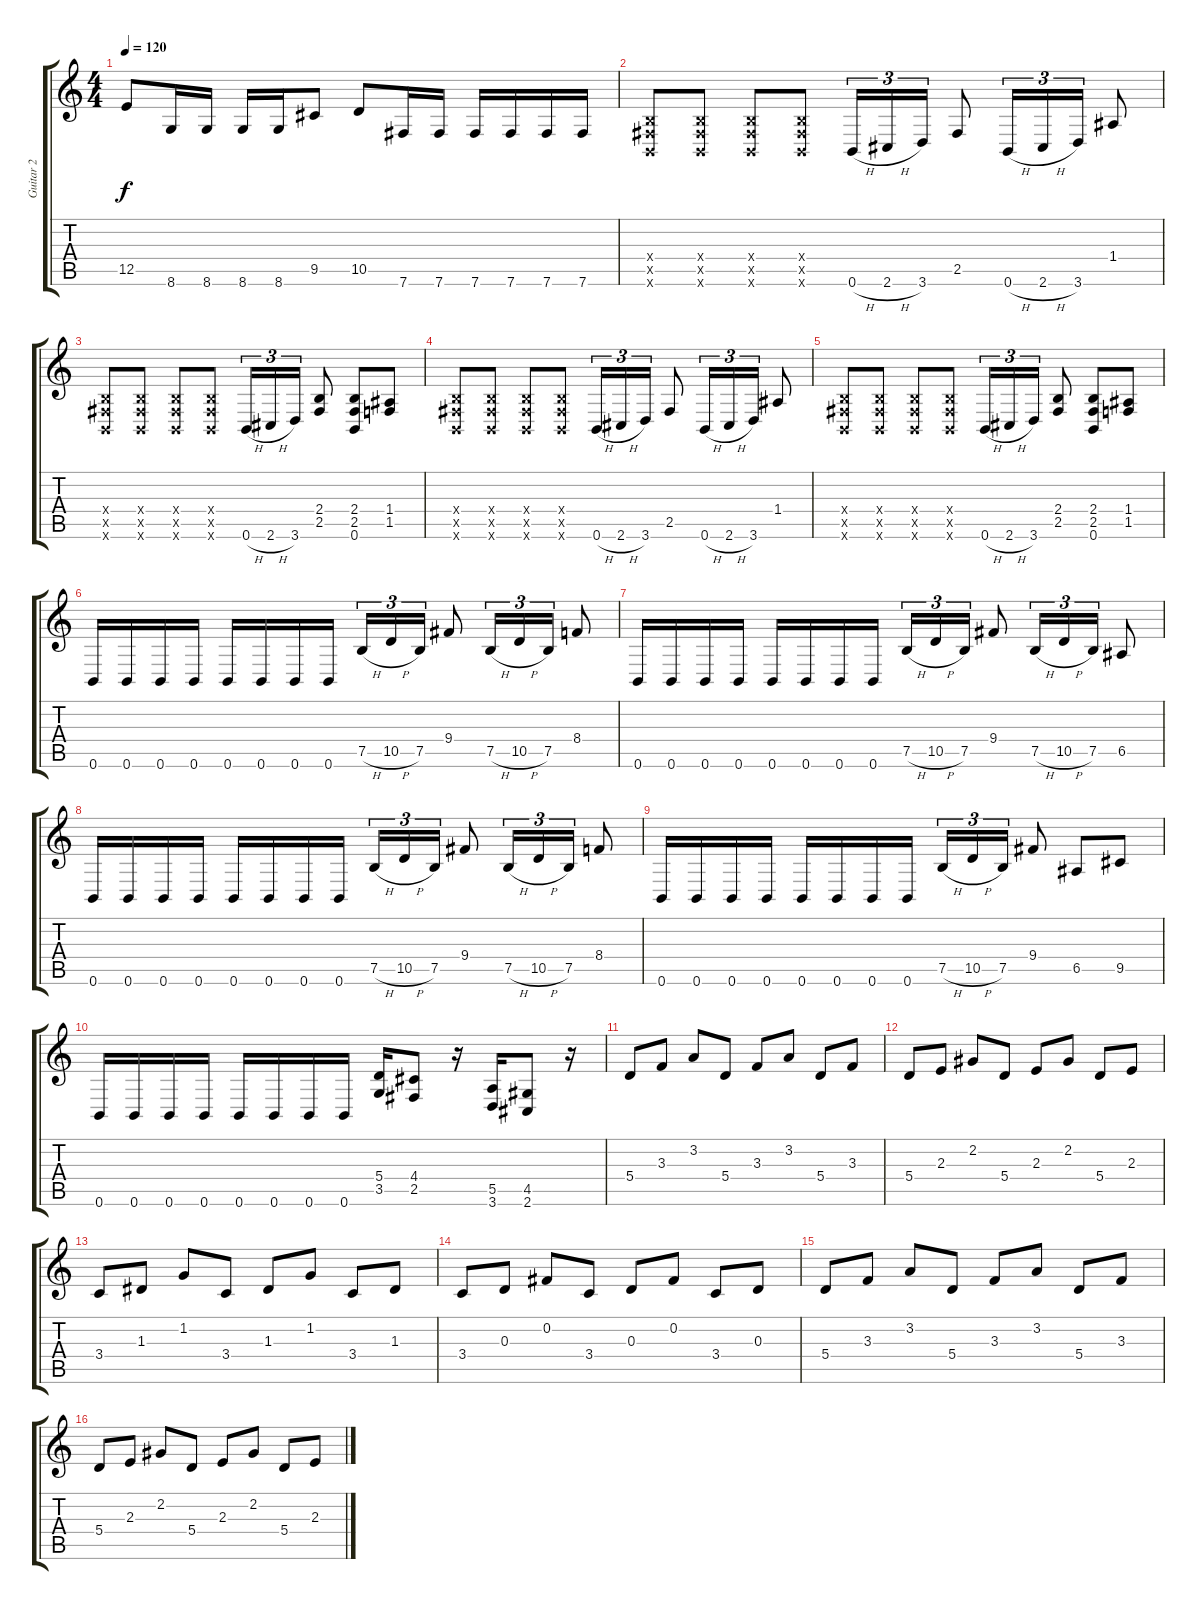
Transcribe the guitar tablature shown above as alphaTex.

\track ("Guitar 2" "Guitar 2") {instrument distortionguitar}
\staff {score tabs}
\tuning (B3 Gb3 D3 A2 E2 B1) {hide}
\ts (4 4)
\tempo 120
\clef g2
\ks c
12.5.8{dy f} 8.6.16 8.6.16 8.6.16 8.6.16 9.5.8 10.5.8 7.6.16 7.6.16 7.6.16 7.6.16 7.6.16 7.6.16 |
(2.4{x} 2.5{x} 0.6{x}).8 (2.4{x} 2.5{x} 0.6{x}).8 (2.4{x} 2.5{x} 0.6{x}).8 (2.4{x} 2.5{x} 0.6{x}).8 0.6{h}.16{tu (3 2)} 2.6{h}.16{tu (3 2)} 3.6.16{tu (3 2)} 2.5.8 0.6{h}.16{tu (3 2)} 2.6{h}.16{tu (3 2)} 3.6.16{tu (3 2)} 1.4.8 |
(2.4{x} 2.5{x} 0.6{x}).8 (2.4{x} 2.5{x} 0.6{x}).8 (2.4{x} 2.5{x} 0.6{x}).8 (2.4{x} 2.5{x} 0.6{x}).8 0.6{h}.16{tu (3 2)} 2.6{h}.16{tu (3 2)} 3.6.16{tu (3 2)} (2.4 2.5).8 (2.4 2.5 0.6).8 (1.4 1.5).8 |
(2.4{x} 2.5{x} 0.6{x}).8 (2.4{x} 2.5{x} 0.6{x}).8 (2.4{x} 2.5{x} 0.6{x}).8 (2.4{x} 2.5{x} 0.6{x}).8 0.6{h}.16{tu (3 2)} 2.6{h}.16{tu (3 2)} 3.6.16{tu (3 2)} 2.5.8 0.6{h}.16{tu (3 2)} 2.6{h}.16{tu (3 2)} 3.6.16{tu (3 2)} 1.4.8 |
(2.4{x} 2.5{x} 0.6{x}).8 (2.4{x} 2.5{x} 0.6{x}).8 (2.4{x} 2.5{x} 0.6{x}).8 (2.4{x} 2.5{x} 0.6{x}).8 0.6{h}.16{tu (3 2)} 2.6{h}.16{tu (3 2)} 3.6.16{tu (3 2)} (2.4 2.5).8 (2.4 2.5 0.6).8 (1.4 1.5).8 |
0.6.16 0.6.16 0.6.16 0.6.16 0.6.16 0.6.16 0.6.16 0.6.16 7.5{h}.16{tu (3 2)} 10.5{h}.16{tu (3 2)} 7.5.16{tu (3 2)} 9.4.8 7.5{h}.16{tu (3 2)} 10.5{h}.16{tu (3 2)} 7.5.16{tu (3 2)} 8.4.8 |
0.6.16 0.6.16 0.6.16 0.6.16 0.6.16 0.6.16 0.6.16 0.6.16 7.5{h}.16{tu (3 2)} 10.5{h}.16{tu (3 2)} 7.5.16{tu (3 2)} 9.4.8 7.5{h}.16{tu (3 2)} 10.5{h}.16{tu (3 2)} 7.5.16{tu (3 2)} 6.5.8 |
0.6.16 0.6.16 0.6.16 0.6.16 0.6.16 0.6.16 0.6.16 0.6.16 7.5{h}.16{tu (3 2)} 10.5{h}.16{tu (3 2)} 7.5.16{tu (3 2)} 9.4.8 7.5{h}.16{tu (3 2)} 10.5{h}.16{tu (3 2)} 7.5.16{tu (3 2)} 8.4.8 |
0.6.16 0.6.16 0.6.16 0.6.16 0.6.16 0.6.16 0.6.16 0.6.16 7.5{h}.16{tu (3 2)} 10.5{h}.16{tu (3 2)} 7.5.16{tu (3 2)} 9.4.8 6.5.8 9.5.8 |
0.6.16 0.6.16 0.6.16 0.6.16 0.6.16 0.6.16 0.6.16 0.6.16 (5.4 3.5).16 (4.4 2.5).8 r.16 (5.5 3.6).16 (4.5 2.6).8 r.16 |
5.4.8{balance 8 instrument electricguitarclean} 3.3.8 3.2.8 5.4.8 3.3.8 3.2.8 5.4.8 3.3.8 |
5.4.8 2.3.8 2.2.8 5.4.8 2.3.8 2.2.8 5.4.8 2.3.8 |
3.4.8 1.3.8 1.2.8 3.4.8 1.3.8 1.2.8 3.4.8 1.3.8 |
3.4.8 0.3.8 0.2.8 3.4.8 0.3.8 0.2.8 3.4.8 0.3.8 |
5.4.8 3.3.8 3.2.8 5.4.8 3.3.8 3.2.8 5.4.8 3.3.8 |
5.4.8 2.3.8 2.2.8 5.4.8 2.3.8 2.2.8 5.4.8 2.3.8
